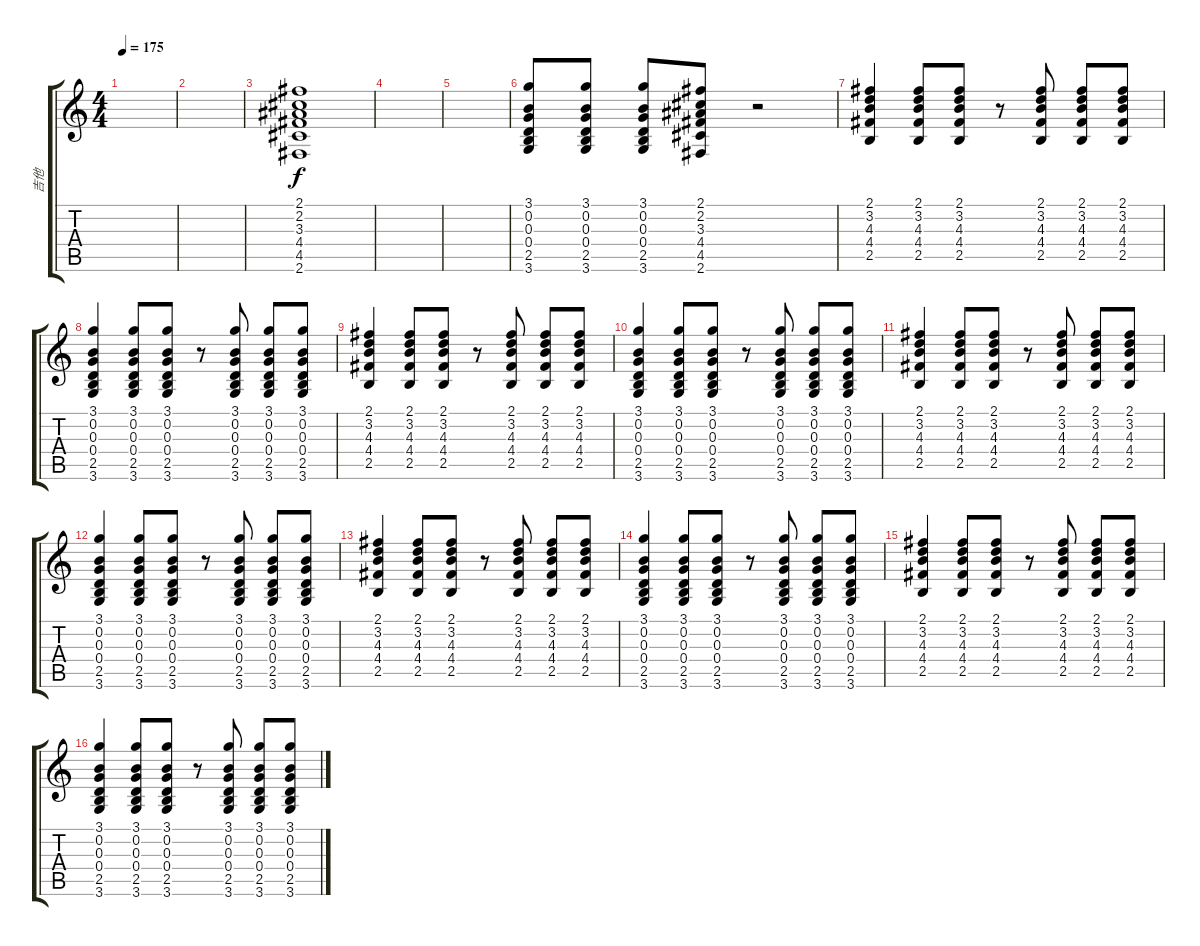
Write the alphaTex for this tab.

\track ("吉他" "吉他") {instrument electricguitarjazz}
\staff {score tabs}
\tuning (E4 B3 G3 D3 A2 E2) {hide}
\ts (4 4)
\tempo 175
\clef g2
\ks c
|
|
(2.1 2.2 3.3 4.4 4.5 2.6).1 |
|
|
(3.1 0.2 0.3 0.4 2.5 3.6).8 (3.1 0.2 0.3 0.4 2.5 3.6).8 (3.1 0.2 0.3 0.4 2.5 3.6).8 (2.1 2.2 3.3 4.4 4.5 2.6).8 r.2 |
(2.1 3.2 4.3 4.4 2.5).4 (2.1 3.2 4.3 4.4 2.5).8 (2.1 3.2 4.3 4.4 2.5).8 r.8 (2.1 3.2 4.3 4.4 2.5).8 (2.1 3.2 4.3 4.4 2.5).8 (2.1 3.2 4.3 4.4 2.5).8 |
(3.1 0.2 0.3 0.4 2.5 3.6).4 (3.1 0.2 0.3 0.4 2.5 3.6).8 (3.1 0.2 0.3 0.4 2.5 3.6).8 r.8 (3.1 0.2 0.3 0.4 2.5 3.6).8 (3.1 0.2 0.3 0.4 2.5 3.6).8 (3.1 0.2 0.3 0.4 2.5 3.6).8 |
(2.1 3.2 4.3 4.4 2.5).4 (2.1 3.2 4.3 4.4 2.5).8 (2.1 3.2 4.3 4.4 2.5).8 r.8 (2.1 3.2 4.3 4.4 2.5).8 (2.1 3.2 4.3 4.4 2.5).8 (2.1 3.2 4.3 4.4 2.5).8 |
(3.1 0.2 0.3 0.4 2.5 3.6).4 (3.1 0.2 0.3 0.4 2.5 3.6).8 (3.1 0.2 0.3 0.4 2.5 3.6).8 r.8 (3.1 0.2 0.3 0.4 2.5 3.6).8 (3.1 0.2 0.3 0.4 2.5 3.6).8 (3.1 0.2 0.3 0.4 2.5 3.6).8 |
(2.1 3.2 4.3 4.4 2.5).4 (2.1 3.2 4.3 4.4 2.5).8 (2.1 3.2 4.3 4.4 2.5).8 r.8 (2.1 3.2 4.3 4.4 2.5).8 (2.1 3.2 4.3 4.4 2.5).8 (2.1 3.2 4.3 4.4 2.5).8 |
(3.1 0.2 0.3 0.4 2.5 3.6).4 (3.1 0.2 0.3 0.4 2.5 3.6).8 (3.1 0.2 0.3 0.4 2.5 3.6).8 r.8 (3.1 0.2 0.3 0.4 2.5 3.6).8 (3.1 0.2 0.3 0.4 2.5 3.6).8 (3.1 0.2 0.3 0.4 2.5 3.6).8 |
(2.1 3.2 4.3 4.4 2.5).4 (2.1 3.2 4.3 4.4 2.5).8 (2.1 3.2 4.3 4.4 2.5).8 r.8 (2.1 3.2 4.3 4.4 2.5).8 (2.1 3.2 4.3 4.4 2.5).8 (2.1 3.2 4.3 4.4 2.5).8 |
(3.1 0.2 0.3 0.4 2.5 3.6).4 (3.1 0.2 0.3 0.4 2.5 3.6).8 (3.1 0.2 0.3 0.4 2.5 3.6).8 r.8 (3.1 0.2 0.3 0.4 2.5 3.6).8 (3.1 0.2 0.3 0.4 2.5 3.6).8 (3.1 0.2 0.3 0.4 2.5 3.6).8 |
(2.1 3.2 4.3 4.4 2.5).4 (2.1 3.2 4.3 4.4 2.5).8 (2.1 3.2 4.3 4.4 2.5).8 r.8 (2.1 3.2 4.3 4.4 2.5).8 (2.1 3.2 4.3 4.4 2.5).8 (2.1 3.2 4.3 4.4 2.5).8 |
(3.1 0.2 0.3 0.4 2.5 3.6).4 (3.1 0.2 0.3 0.4 2.5 3.6).8 (3.1 0.2 0.3 0.4 2.5 3.6).8 r.8 (3.1 0.2 0.3 0.4 2.5 3.6).8 (3.1 0.2 0.3 0.4 2.5 3.6).8 (3.1 0.2 0.3 0.4 2.5 3.6).8
